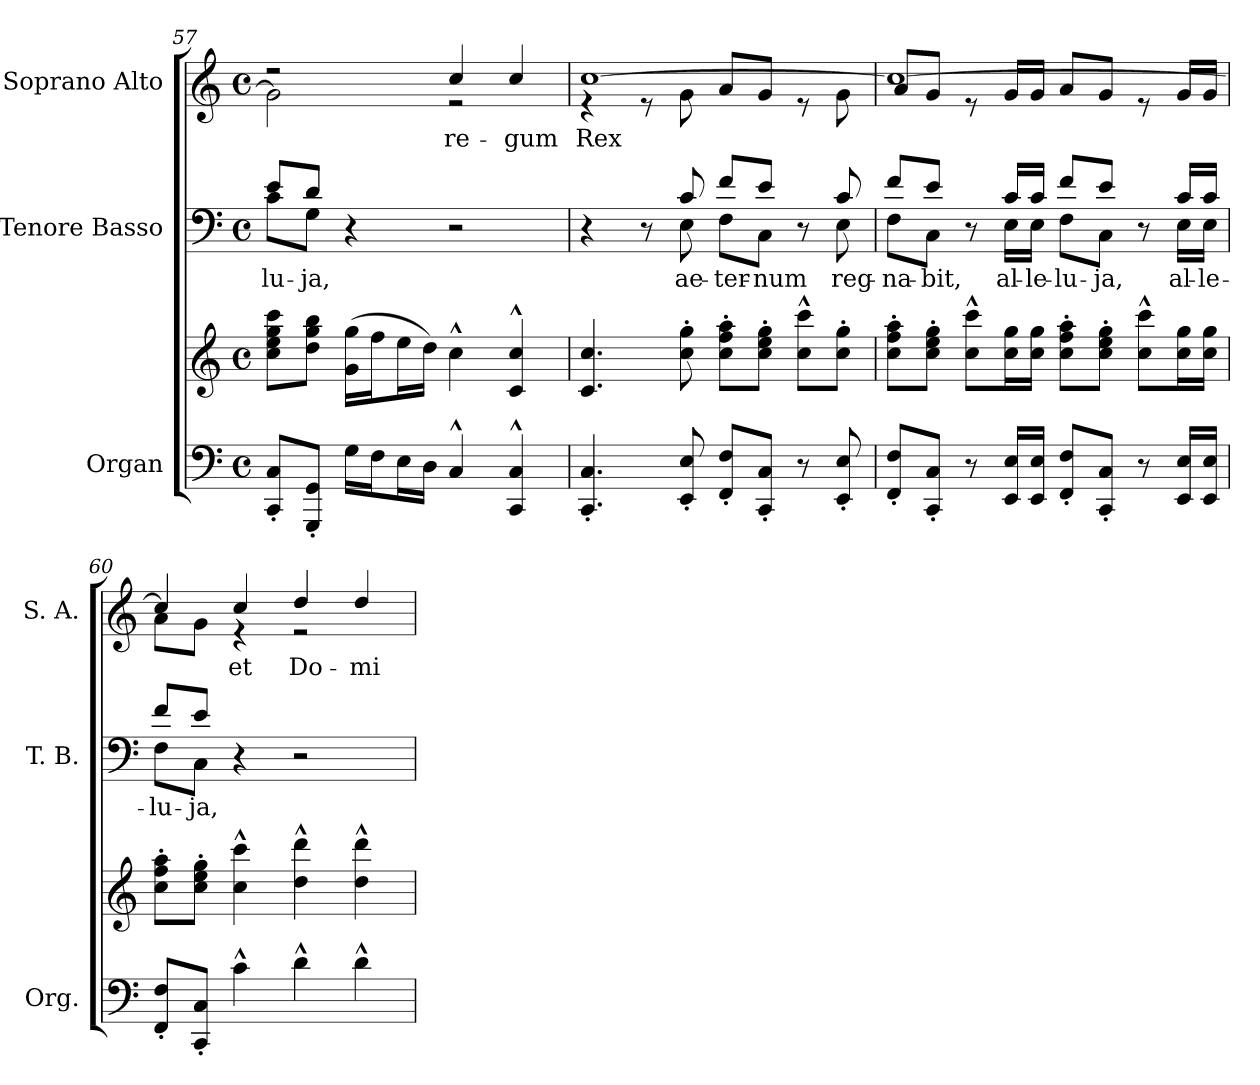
**kern	**kern	**kern	**text	**kern	**text
*part3	*part3	*part2	*part2	*part1	*part1
*staff4	*staff3	*staff2	*staff2	*staff1	*staff1
*I"Organ	*	*I"Tenore Basso	*	*I"Soprano Alto	*
*I'Org.	*	*I'T. B.	*	*I'S. A.	*
!!LO:LB:g=z
*clefF4	*clefG2	*clefF4	*	*clefG2	*
*k[]	*k[]	*k[]	*	*k[]	*
*C:	*C:	*C:	*	*C:	*
*M4/4	*M4/4	*M4/4	*	*M4/4	*
*met(c)	*met(c)	*met(c)	*	*met(c)	*
=57	=57	=57	=57	=57	=57
!	!	!	!	!LO:TX:b:t=-	!
!	!	!	!LO:LY:a:color=#000000	!	!
*	*	*^	*	*^	*
8CCi'/ 8Ci'/L	8cci\ 8eei\ 8ggi\ 8ccci\L	8ei/L	8ci\L	-lu-	2r	2gi\]	.
!	!	!	!	!LO:LY:a:color=#000000	!	!	!
8GGGi'/ 8GGi'/J	8ddi\ 8ggi\ 8bbi\J	8di/J	8Gi\J	-ja,	.	.	.
16Gi\LL	(16gi\ 16ggi\LL	4r	4ryy	.	.	.	.
16Fi\J	16ffi\J	.	.	.	.	.	.
16Ei\L	16eei\L	.	.	.	.	.	.
16Di\JJ	16ddi\JJ)	.	.	.	.	.	.
!	!	!	!	!	!	!	!LO:LY:a:color=#000000
4C^^i/	4cc^^i\	2r	2ryy	.	4cci/	2r	re-
!	!	!	!	!	!	!	!LO:LY:a:color=#000000
4CCi/^^ 4Ci^^	4ci/^^ 4cci^^	.	.	.	4cci/	.	-gum
=58	=58	=58	=58	=58	=58	=58	=58
!	!	!	!	!	!	!	!LO:LY:a:color=#000000
4.CCi/' 4.Ci'	4.ci/ 4.cci	4r	4ryy	.	[>1cci	4r	Rex
.	.	8r	8ryy	.	.	8r	.
!	!	!	!	!LO:LY:a:color=#000000	!	!	!
8EEi/' 8Ei'	8cci\' 8ggi'	8ci/	8Ei\	ae-	.	8gi\	.
!	!	!	!	!LO:LY:a:color=#000000	!	!	!
8FFi'/ 8Fi'/L	8cci'\ 8ffi'\ 8aai'\L	8fi/L	8Fi\L	-ter-	.	8ai/L	.
!	!	!	!	!LO:LY:a:color=#000000	!	!	!
8CCi'/ 8Ci'/J	8cci'\ 8eei'\ 8ggi'\J	8ei/J	8Ci\J	-num	.	8gi/J	.
8r	8cci^^\ 8ccci^^\L	8r	8ryy	.	.	8r	.
!	!	!	!	!LO:LY:a:color=#000000	!	!	!
8EEi/' 8Ei'	8cci'\ 8ggi'\J	8ci/	8Ei\	reg-	.	8gi\	.
=59	=59	=59	=59	=59	=59	=59	=59
!	!	!	!	!LO:LY:a:color=#000000	!	!	!
8FFi'/ 8Fi'/L	8cci'\ 8ffi'\ 8aai'\L	8fi/L	8Fi\L	-na-	1cci_>	8ai/L	.
!	!	!	!	!LO:LY:a:color=#000000	!	!	!
8CCi'/ 8Ci'/J	8cci'\ 8eei'\ 8ggi'\J	8ei/J	8Ci\J	-bit,	.	8gi/J	.
8r	8cci^^\ 8ccci^^\L	8r	8ryy	.	.	8r	.
!	!	!	!	!LO:LY:a:color=#000000	!	!	!
16EEi/ 16Ei/LL	16cci\ 16ggi\L	16ci/LL	16Ei\LL	al-	.	16gi/LL	.
!	!	!	!	!LO:LY:a:color=#000000	!	!	!
16EEi/ 16Ei/JJ	16cci\ 16ggi\JJ	16ci/JJ	16Ei\JJ	-le-	.	16gi/JJ	.
!	!	!	!	!LO:LY:a:color=#000000	!	!	!
8FFi'/ 8Fi'/L	8cci'\ 8ffi'\ 8aai'\L	8fi/L	8Fi\L	-lu-	.	8ai/L	.
!	!	!	!	!LO:LY:a:color=#000000	!	!	!
8CCi'/ 8Ci'/J	8cci'\ 8eei'\ 8ggi'\J	8ei/J	8Ci\J	-ja,	.	8gi/J	.
8r	8cci^^\ 8ccci^^\L	8r	8ryy	.	.	8r	.
!	!	!	!	!LO:LY:a:color=#000000	!	!	!
16EEi/ 16Ei/LL	16cci\ 16ggi\L	16ci/LL	16Ei\LL	al-	.	16gi/LL	.
!	!	!	!	!LO:LY:a:color=#000000	!	!	!
16EEi/ 16Ei/JJ	16cci\ 16ggi\JJ	16ci/JJ	16Ei\JJ	-le-	.	16gi/JJ	.
=60	=60	=60	=60	=60	=60	=60	=60
!	!	!	!	!LO:LY:a:color=#000000	!	!	!
8FFi'/ 8Fi'/L	8cci'\ 8ffi'\ 8aai'\L	8fi/L	8Fi\L	-lu-	4cci/]	8ai\L	.
!	!	!	!	!LO:LY:a:color=#000000	!	!	!
8CCi'/ 8Ci'/J	8cci'\ 8eei'\ 8ggi'\J	8ei/J	8Ci\J	-ja,	.	8gi\J	.
!	!	!	!	!	!	!	!LO:LY:a:color=#000000
4c^^i\	4cci\^^ 4ccci^^	4r	4ryy	.	4cci/	4r	et
!	!	!	!	!	!	!	!LO:LY:a:color=#000000
4d^^i\	4ddi\^^ 4dddi^^	2r	2ryy	.	4ddi/	2r	Do-
!	!	!	!	!	!	!	!LO:LY:a:color=#000000
4d^^i\	4ddi\^^ 4dddi^^	.	.	.	4ddi/	.	-mi-
*	*	*v	*v	*	*	*	*
*	*	*	*	*v	*v	*
=	=	=	=	=	=
*-	*-	*-	*-	*-	*-
